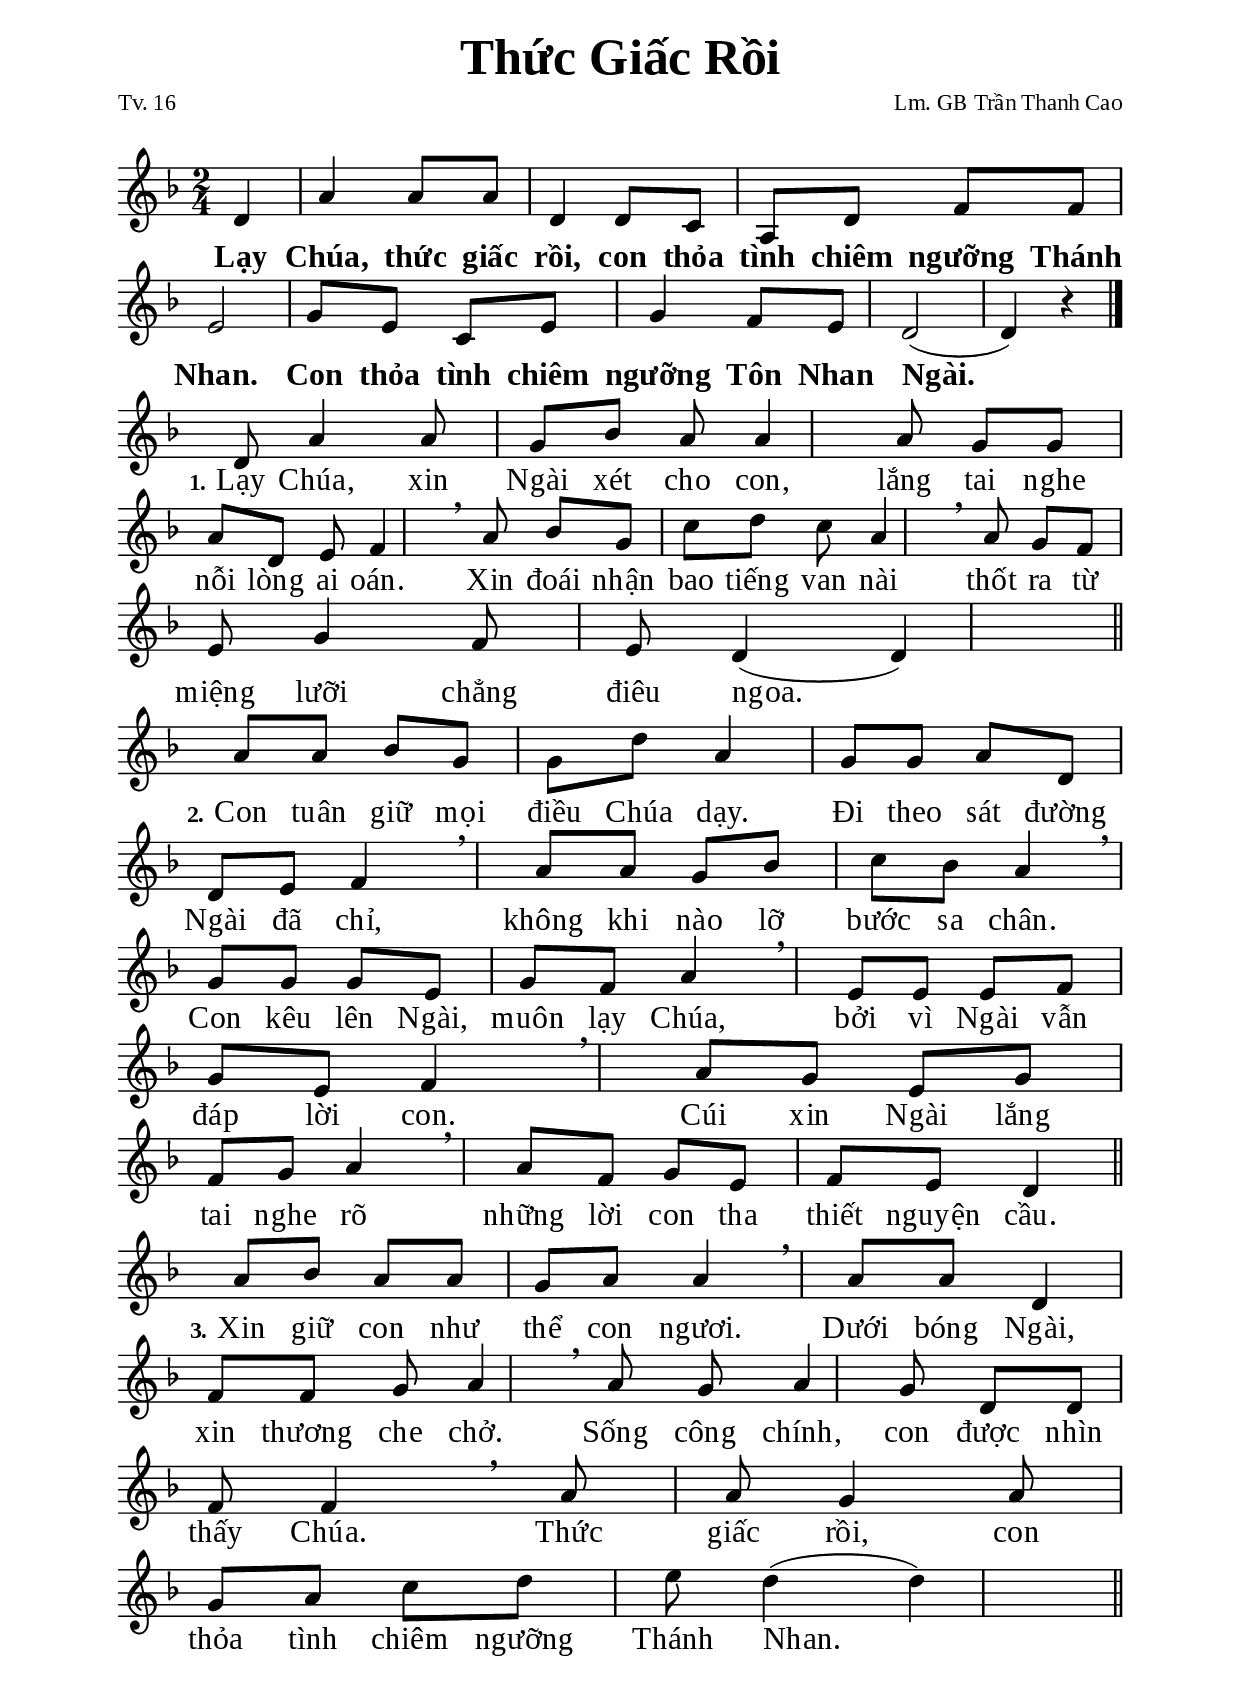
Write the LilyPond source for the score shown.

% Cài đặt chung
\version "2.20.0"
\include "english.ly"

\header {
  title = \markup { \fontsize #3 "Thức Giấc Rồi" }
  poet = "Tv. 16"
  composer = "Lm. GB Trần Thanh Cao"
  arranger = " "
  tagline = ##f
}

\paper {
  #(set-paper-size "a4")
  top-margin = 10\mm
  bottom-margin = 10\mm
  left-margin = 20\mm
  right-margin = 20\mm
  indent = #0
  #(define fonts
    (make-pango-font-tree
      "Liberation Serif"
      "Liberation Serif"
      "Liberation Serif"
      (/ 20 20)))
  page-count = #1
}

% Nhạc điệp khúc
nhacDiepKhuc= \relative c' {
  \partial 4 d4 |
  a' a8 a |
  d,4 d8 c |
  a d f f |
  e2 |
  g8 e c e |
  g4 f8 e |
  d2 ( |
  d4) r \bar "|."
}

% Nhạc phiên khúc
nhacPhienKhucMot = \relative c' {
  d8 a'4 a8 g bf a a4
  a8 g g a d, e f4 \breathe
  a8 bf g c d c a4 \breathe
  a8 g f e g4
  f8 e d4 (d) \bar "||"
  
}

nhacPhienKhucHai = \relative c'' {
  a8 a bf g g d' a4
  g8 g a d, d e f4 \breathe
  a8 a g bf c bf a4 \breathe
  g8 g g e g f a4 \breathe
  e8 e e f g e f4 \breathe
  a8 g e g f g a4 \breathe
  a8 f g e f e d4 \bar "||"
}

nhacPhienKhucBa = \relative c'' {
  a8 bf a a g a a4 \breathe
  a8 a d,4 f8 f g a4 \breathe
  a8 g a4 g8 d d f f4 \breathe
  a8 a g4 a8 g a c d e d4 (d) \bar "||"
}

% Lời điệp khúc
loiDiepKhuc = \lyricmode {
  Lạy Chúa, thức giấc rồi,
  con thỏa tình chiêm ngưỡng Thánh Nhan.
  Con thỏa tình chiêm ngưỡng Tôn Nhan Ngài.
}

% Lời phiên khúc
loiPhienKhucMot = \lyricmode {
  \set stanza = #"1."
  Lạy Chúa, xin Ngài xét cho con,
  lắng tai nghe nỗi lòng ai oán.
  Xin đoái nhận bao tiếng van nài
  thốt ra từ miệng lưỡi chẳng điêu ngoa.
}

loiPhienKhucHai = \lyricmode {
  \set stanza = #"2."
  Con tuân giữ mọi điều Chúa dạy.
  Đi theo sát đường Ngài đã chỉ,
  không khi nào lỡ bước sa chân.
  Con kêu lên Ngài,
  muôn lạy Chúa, bởi vì Ngài vẫn đáp lời con.
  Cúi xin Ngài lắng tai nghe rõ
  những lời con tha thiết nguyện cầu.
}

loiPhienKhucBa = \lyricmode {
  \set stanza = #"3."
  Xin giữ con như thể con ngươi.
  Dưới bóng Ngài, xin thương che chở.
  Sống công chính, con được nhìn thấy Chúa.
  Thức giấc rồi, con thỏa tình chiêm ngưỡng Thánh Nhan.
}


% Dàn trang
\score {
  \new ChoirStaff <<
    \new Staff = diepKhuc \with {
        \consists "Merge_rests_engraver"
        \magnifyStaff #(magstep +1)
      }
      <<
      \new Voice = beSop {
        \key f \major \time 2/4 \nhacDiepKhuc
      }
    >>
    \new Lyrics \lyricsto beSop \loiDiepKhuc
  >>
  \layout {
    \override Lyrics.LyricText.font-series = #'bold
    \override Lyrics.LyricText.font-size = #+3
    \override Lyrics.LyricSpace.minimum-distance = #1.5
    \override Score.BarNumber.break-visibility = ##(#f #f #f)
    \override Score.SpacingSpanner.uniform-stretching = ##t
  }
}

\score {
  \new ChoirStaff <<
    \new Staff = phienKhuc \with {
        \magnifyStaff #(magstep +1)
      }
      <<
      \new Voice = beSop {
        \key f \major \time 2/4 \nhacPhienKhucMot
      }
    >>
    \new Lyrics \lyricsto beSop \loiPhienKhucMot
  >>
  \layout {
    \override Staff.TimeSignature.transparent = ##t
    \override Lyrics.LyricText.font-size = #+3
    \override Lyrics.LyricSpace.minimum-distance = #1.05
    \override Score.BarNumber.break-visibility = ##(#f #f #f)
    \override Score.SpacingSpanner.uniform-stretching = ##t
    \set Score.barAlways = ##t
    \set Score.defaultBarType = ""
  } 
}

\score {
  \new ChoirStaff <<
    \new Staff = phienKhuc \with {
        \magnifyStaff #(magstep +1)
      }
      <<
      \new Voice = beSop {
        \key f \major \time 2/4 \nhacPhienKhucHai
      }
    >>
    \new Lyrics \lyricsto beSop \loiPhienKhucHai
  >>
  \layout {
    \override Staff.TimeSignature.transparent = ##t
    \override Lyrics.LyricText.font-size = #+3
    \override Lyrics.LyricSpace.minimum-distance = #2.2
    \override Score.BarNumber.break-visibility = ##(#f #f #f)
    \override Score.SpacingSpanner.uniform-stretching = ##t
    \set Score.barAlways = ##t
    \set Score.defaultBarType = ""
  } 
}

\score {
  \new ChoirStaff <<
    \new Staff = phienKhuc \with {
        \magnifyStaff #(magstep +1)
      }
      <<
      \new Voice = beSop {
        \key f \major \time 2/4 \nhacPhienKhucBa
      }
    >>
    \new Lyrics \lyricsto beSop \loiPhienKhucBa
  >>
  \layout {
    \override Staff.TimeSignature.transparent = ##t
    \override Lyrics.LyricText.font-size = #+3
    \override Lyrics.LyricSpace.minimum-distance = #2.4
    \override Score.BarNumber.break-visibility = ##(#f #f #f)
    \override Score.SpacingSpanner.uniform-stretching = ##t
    \set Score.barAlways = ##t
    \set Score.defaultBarType = ""
  } 
}
